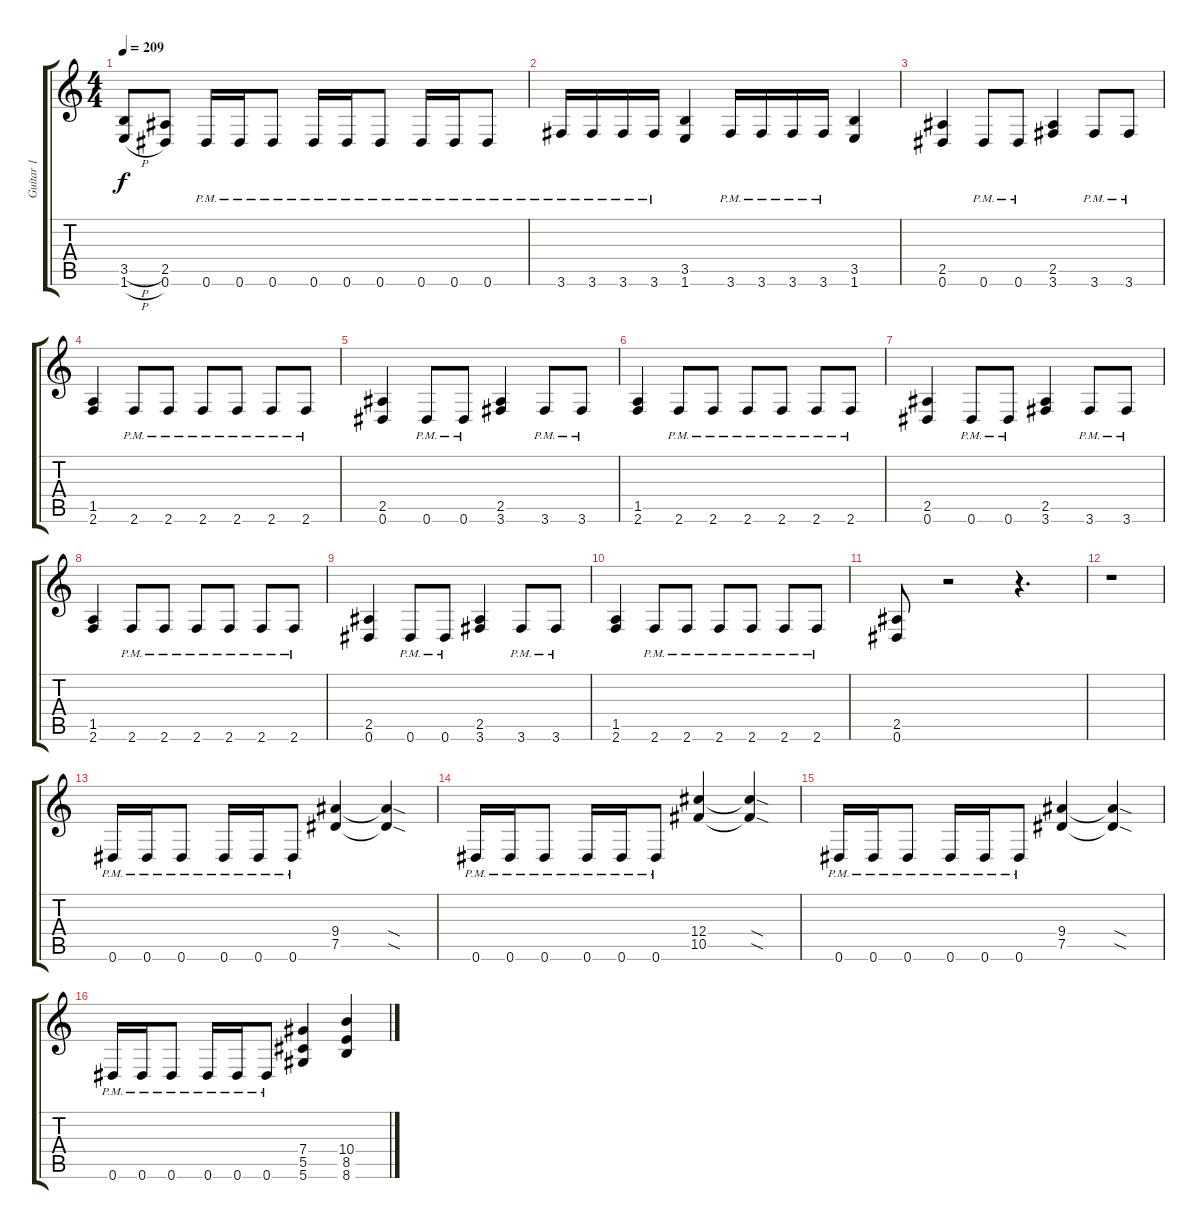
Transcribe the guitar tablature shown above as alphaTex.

\track ("Guitar 1" "Guitar 1") {instrument distortionguitar}
\staff {score tabs}
\tuning (Eb4 Bb3 Gb3 Db3 Ab2 Eb2) {hide}
\ts (4 4)
\tempo 209
\clef g2
\ks c
(3.5{h} 1.6{h}).8{dy f} (2.5 0.6).8 0.6{pm}.16 0.6{pm}.16 0.6{pm}.8 0.6{pm}.16 0.6{pm}.16 0.6{pm}.8 0.6{pm}.16 0.6{pm}.16 0.6{pm}.8 |
3.6{pm}.16 3.6{pm}.16 3.6{pm}.16 3.6{pm}.16 (3.5 1.6).4 3.6{pm}.16 3.6{pm}.16 3.6{pm}.16 3.6{pm}.16 (3.5 1.6).4 |
(2.5 0.6).4 0.6{pm}.8 0.6{pm}.8 (2.5 3.6).4 3.6{pm}.8 3.6{pm}.8 |
(1.5 2.6).4 2.6{pm}.8 2.6{pm}.8 2.6{pm}.8 2.6{pm}.8 2.6{pm}.8 2.6{pm}.8 |
(2.5 0.6).4 0.6{pm}.8 0.6{pm}.8 (2.5 3.6).4 3.6{pm}.8 3.6{pm}.8 |
(1.5 2.6).4 2.6{pm}.8 2.6{pm}.8 2.6{pm}.8 2.6{pm}.8 2.6{pm}.8 2.6{pm}.8 |
(2.5 0.6).4 0.6{pm}.8 0.6{pm}.8 (2.5 3.6).4 3.6{pm}.8 3.6{pm}.8 |
(1.5 2.6).4 2.6{pm}.8 2.6{pm}.8 2.6{pm}.8 2.6{pm}.8 2.6{pm}.8 2.6{pm}.8 |
(2.5 0.6).4 0.6{pm}.8 0.6{pm}.8 (2.5 3.6).4 3.6{pm}.8 3.6{pm}.8 |
(1.5 2.6).4 2.6{pm}.8 2.6{pm}.8 2.6{pm}.8 2.6{pm}.8 2.6{pm}.8 2.6{pm}.8 |
(2.5 0.6).8 r.2 r.4{d} |
r.1 |
0.6{pm}.16 0.6{pm}.16 0.6{pm}.8 0.6{pm}.16 0.6{pm}.16 0.6{pm}.8 (9.4 7.5).4 (9.4{sod t} 7.5{sod t}).4 |
0.6{pm}.16 0.6{pm}.16 0.6{pm}.8 0.6{pm}.16 0.6{pm}.16 0.6{pm}.8 (12.4 10.5).4 (12.4{sod t} 10.5{sod t}).4 |
0.6{pm}.16 0.6{pm}.16 0.6{pm}.8 0.6{pm}.16 0.6{pm}.16 0.6{pm}.8 (9.4 7.5).4 (9.4{sod t} 7.5{sod t}).4 |
0.6{pm}.16 0.6{pm}.16 0.6{pm}.8 0.6{pm}.16 0.6{pm}.16 0.6{pm}.8 (7.4 5.5 5.6).4 (10.4 8.5 8.6).4
